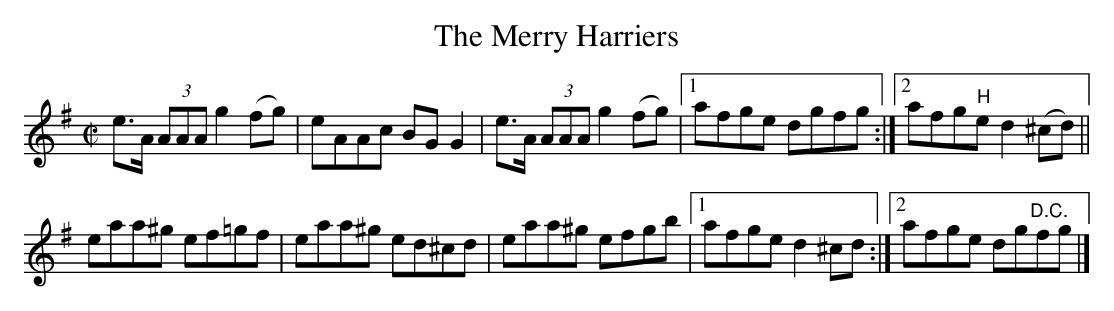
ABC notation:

X:1
T: The Merry Harriers
M: C|
L: 1/8
K: G
e>A (3AAAg2(fg)|eAAc BGG2|e>A (3AAAg2(fg)|1afge dgfg:|2afg"H"ed2 (^cd)||
eaa^g ef=gf|eaa^g ed^cd|eaa^g efgb|1afged2^cd:|2afge dg"D.C."fg|]
